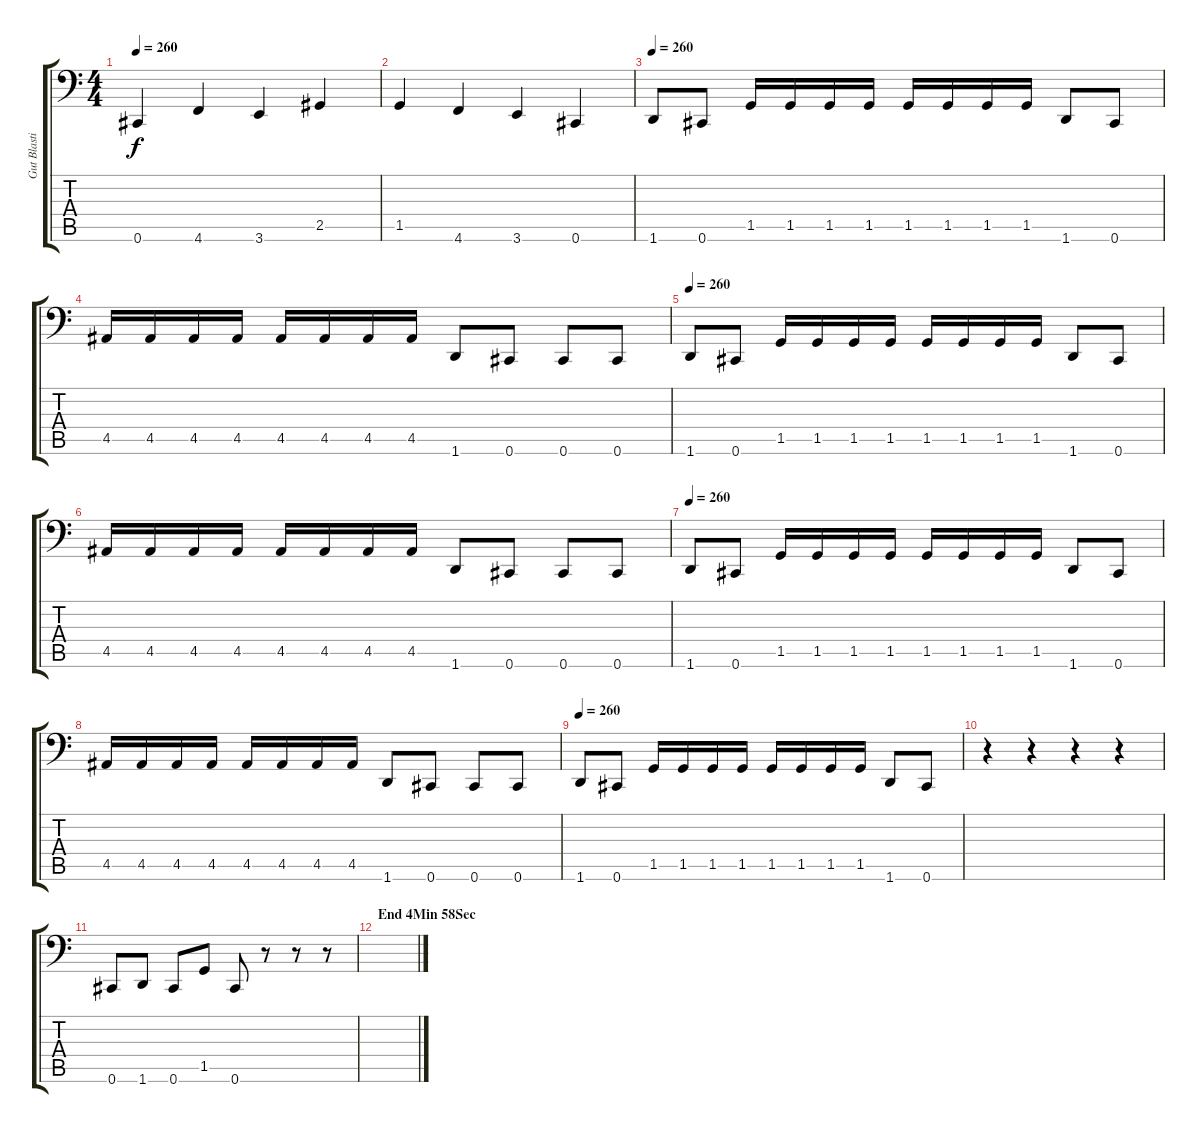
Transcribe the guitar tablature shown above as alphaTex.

\track ("Gut Blasting Pathogenic Decimator" "Gut Blasti") {instrument fretlessbass}
\staff {score tabs}
\tuning (Db3 Ab2 E2 B1 Gb1 Db1) {hide}
\ts (4 4)
\tempo 260
\clef f4
\ks c
0.6.4{dy f} 4.6.4 3.6.4 2.5.4 |
1.5.4 4.6.4 3.6.4 0.6.4 |
\tempo 260
1.6.8 0.6.8 1.5.16 1.5.16 1.5.16 1.5.16 1.5.16 1.5.16 1.5.16 1.5.16 1.6.8 0.6.8 |
4.5.16 4.5.16 4.5.16 4.5.16 4.5.16 4.5.16 4.5.16 4.5.16 1.6.8 0.6.8 0.6.8 0.6.8 |
\tempo 260
1.6.8 0.6.8 1.5.16 1.5.16 1.5.16 1.5.16 1.5.16 1.5.16 1.5.16 1.5.16 1.6.8 0.6.8 |
4.5.16 4.5.16 4.5.16 4.5.16 4.5.16 4.5.16 4.5.16 4.5.16 1.6.8 0.6.8 0.6.8 0.6.8 |
\tempo 260
1.6.8 0.6.8 1.5.16 1.5.16 1.5.16 1.5.16 1.5.16 1.5.16 1.5.16 1.5.16 1.6.8 0.6.8 |
4.5.16 4.5.16 4.5.16 4.5.16 4.5.16 4.5.16 4.5.16 4.5.16 1.6.8 0.6.8 0.6.8 0.6.8 |
\tempo 260
1.6.8 0.6.8 1.5.16 1.5.16 1.5.16 1.5.16 1.5.16 1.5.16 1.5.16 1.5.16 1.6.8 0.6.8 |
r.4 r.4 r.4 r.4 |
0.6.8 1.6.8 0.6.8 1.5.8 0.6.8 r.8 r.8 r.8 |
\section ("" "End 4Min 58Sec")
